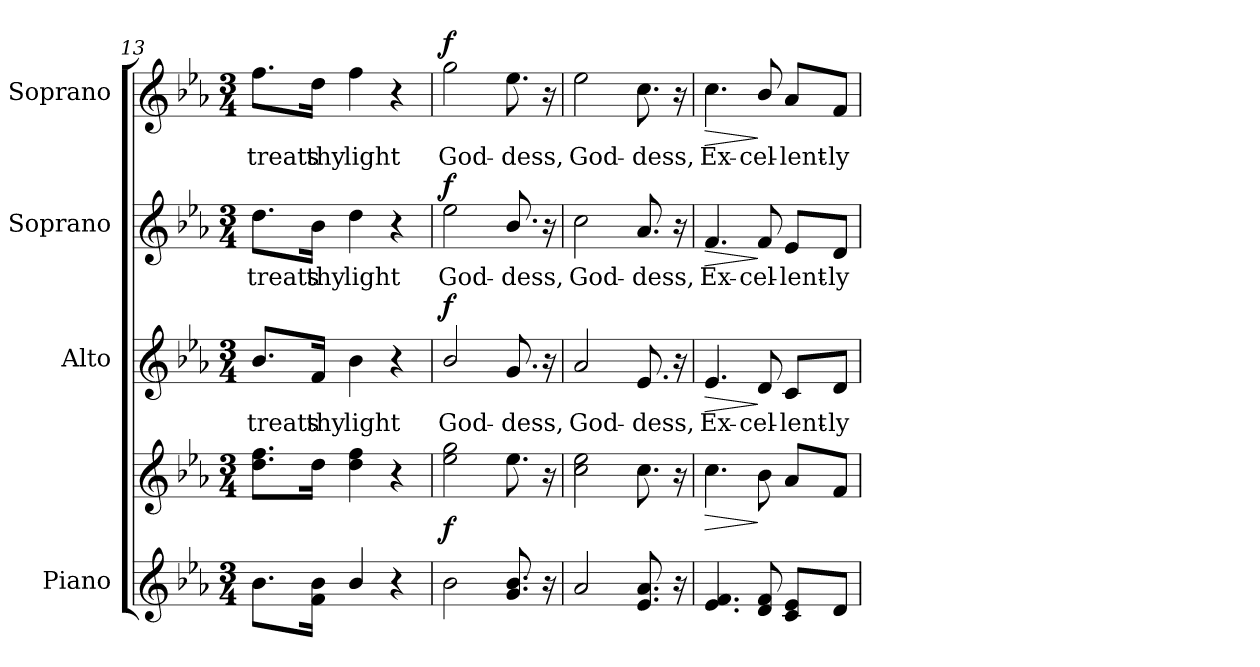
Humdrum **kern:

**kern	**kern	**dynam	**kern	**text	**dynam	**kern	**text	**dynam	**kern	**text	**dynam
*part4	*part4	*part4	*part3	*part3	*part3	*part2	*part2	*part2	*part1	*part1	*part1
*staff5	*staff4	*staff4/5	*staff3	*staff3	*staff3	*staff2	*staff2	*staff2	*staff1	*staff1	*staff1
*I"Piano	*	*	*I"Alto	*	*	*I"Soprano	*	*	*I"Soprano	*	*
*I'Pno.	*	*	*I'A.	*	*	*I'S.	*	*	*I'S.	*	*
!!LO:PB:g=z
*clefG2	*clefG2	*	*clefG2	*	*	*clefG2	*	*	*clefG2	*	*
*k[b-e-a-]	*k[b-e-a-]	*	*k[b-e-a-]	*	*	*k[b-e-a-]	*	*	*k[b-e-a-]	*	*
*E-:	*E-:	*	*E-:	*	*	*E-:	*	*	*E-:	*	*
*M3/4	*M3/4	*	*M3/4	*	*	*M3/4	*	*	*M3/4	*	*
=13	=13	=13	=13	=13	=13	=13	=13	=13	=13	=13	=13
!	!	!	!	!LO:LY:b:color=#000000	!	!	!	!	!	!	!
!	!	!	!	!	!	!	!LO:LY:b:color=#000000	!	!	!	!
!	!	!	!	!	!	!	!	!	!	!LO:LY:b:color=#000000	!
8.b-i\L	8.ddi\ 8.ffi\L	.	8.b-i/L	-treats	.	8.ddi\L	-treats	.	8.ffi\L	-treats	.
!	!	!	!	!LO:LY:b:color=#000000	!	!	!	!	!	!	!
!	!	!	!	!	!	!	!LO:LY:b:color=#000000	!	!	!	!
!	!	!	!	!	!	!	!	!	!	!LO:LY:b:color=#000000	!
16fi\ 16b-i\Jk	16ddi\Jk	.	16fi/Jk	thy	.	16b-i\Jk	thy	.	16ddi\Jk	thy	.
!	!	!	!	!LO:LY:b:color=#000000	!	!	!	!	!	!	!
!	!	!	!	!	!	!	!LO:LY:b:color=#000000	!	!	!	!
!	!	!	!	!	!	!	!	!	!	!LO:LY:b:color=#000000	!
4b-i/	4ddi\ 4ffi	.	4b-i\	light	.	4ddi\	light	.	4ffi\	light	.
4r	4r	.	4r	.	.	4r	.	.	4r	.	.
=14	=14	=14	=14	=14	=14	=14	=14	=14	=14	=14	=14
!	!	!	!	!LO:LY:b:color=#000000	!	!	!	!	!	!	!
!	!	!	!	!	!	!	!LO:LY:b:color=#000000	!	!	!	!
!	!	!	!	!	!	!	!	!	!	!LO:LY:b:color=#000000	!
2b-i\	2ee-i\ 2ggi	f	2b-i/	God-	f	2ee-i\	God-	f	2ggi\	God-	f
!	!	!	!	!LO:LY:b:color=#000000	!	!	!	!	!	!	!
!	!	!	!	!	!	!	!LO:LY:b:color=#000000	!	!	!	!
!	!	!	!	!	!	!	!	!	!	!LO:LY:b:color=#000000	!
8.gi/ 8.b-i	8.ee-i\	.	8.gi/	-dess,	.	8.b-i/	-dess,	.	8.ee-i\	-dess,	.
16r	16r	.	16r	.	.	16r	.	.	16r	.	.
=15	=15	=15	=15	=15	=15	=15	=15	=15	=15	=15	=15
!	!	!	!	!LO:LY:b:color=#000000	!	!	!	!	!	!	!
!	!	!	!	!	!	!	!LO:LY:b:color=#000000	!	!	!	!
!	!	!	!	!	!	!	!	!	!	!LO:LY:b:color=#000000	!
2a-i/	2cci\ 2ee-i	.	2a-i/	God-	.	2cci\	God-	.	2ee-i\	God-	.
!	!	!	!	!LO:LY:b:color=#000000	!	!	!	!	!	!	!
!	!	!	!	!	!	!	!LO:LY:b:color=#000000	!	!	!	!
!	!	!	!	!	!	!	!	!	!	!LO:LY:b:color=#000000	!
8.e-i/ 8.a-i	8.cci\	.	8.e-i/	-dess,	.	8.a-i/	-dess,	.	8.cci\	-dess,	.
16r	16r	.	16r	.	.	16r	.	.	16r	.	.
=16	=16	=16	=16	=16	=16	=16	=16	=16	=16	=16	=16
!	!	!LO:HP:b	!	!	!	!	!	!	!	!	!
!	!	!	!	!LO:LY:b:color=#000000	!LO:HP:b	!	!	!	!	!	!
!	!	!	!	!	!	!	!LO:LY:b:color=#000000	!LO:HP:b	!	!	!
!	!	!	!	!	!	!	!	!	!	!LO:LY:b:color=#000000	!LO:HP:b
4.e-i/ 4.fi	4.cci\	>	4.e-i/	Ex-	>	4.fi/	Ex-	>	4.cci\	Ex-	>
!	!	!	!	!LO:LY:b:color=#000000	!	!	!	!	!	!	!
!	!	!	!	!	!	!	!LO:LY:b:color=#000000	!	!	!	!
!	!	!	!	!	!	!	!	!	!	!LO:LY:b:color=#000000	!
8di/ 8fi	8b-i\	]	8di/	-cel-	]	8fi/	-cel-	]	8b-i/	-cel-	]
!	!	!	!	!LO:LY:b:color=#000000	!	!	!	!	!	!	!
!	!	!	!	!	!	!	!LO:LY:b:color=#000000	!	!	!	!
!	!	!	!	!	!	!	!	!	!	!LO:LY:b:color=#000000	!
8ci/ 8e-i/L	8a-i/L	.	8ci/L	-lent-	.	8e-i/L	-lent-	.	8a-i/L	-lent-	.
!	!	!	!	!LO:LY:b:color=#000000	!	!	!	!	!	!	!
!	!	!	!	!	!	!	!LO:LY:b:color=#000000	!	!	!	!
!	!	!	!	!	!	!	!	!	!	!LO:LY:b:color=#000000	!
8di/J	8fi/J	.	8di/J	-ly	.	8di/J	-ly	.	8fi/J	-ly	.
=	=	=	=	=	=	=	=	=	=	=	=
*-	*-	*-	*-	*-	*-	*-	*-	*-	*-	*-	*-
